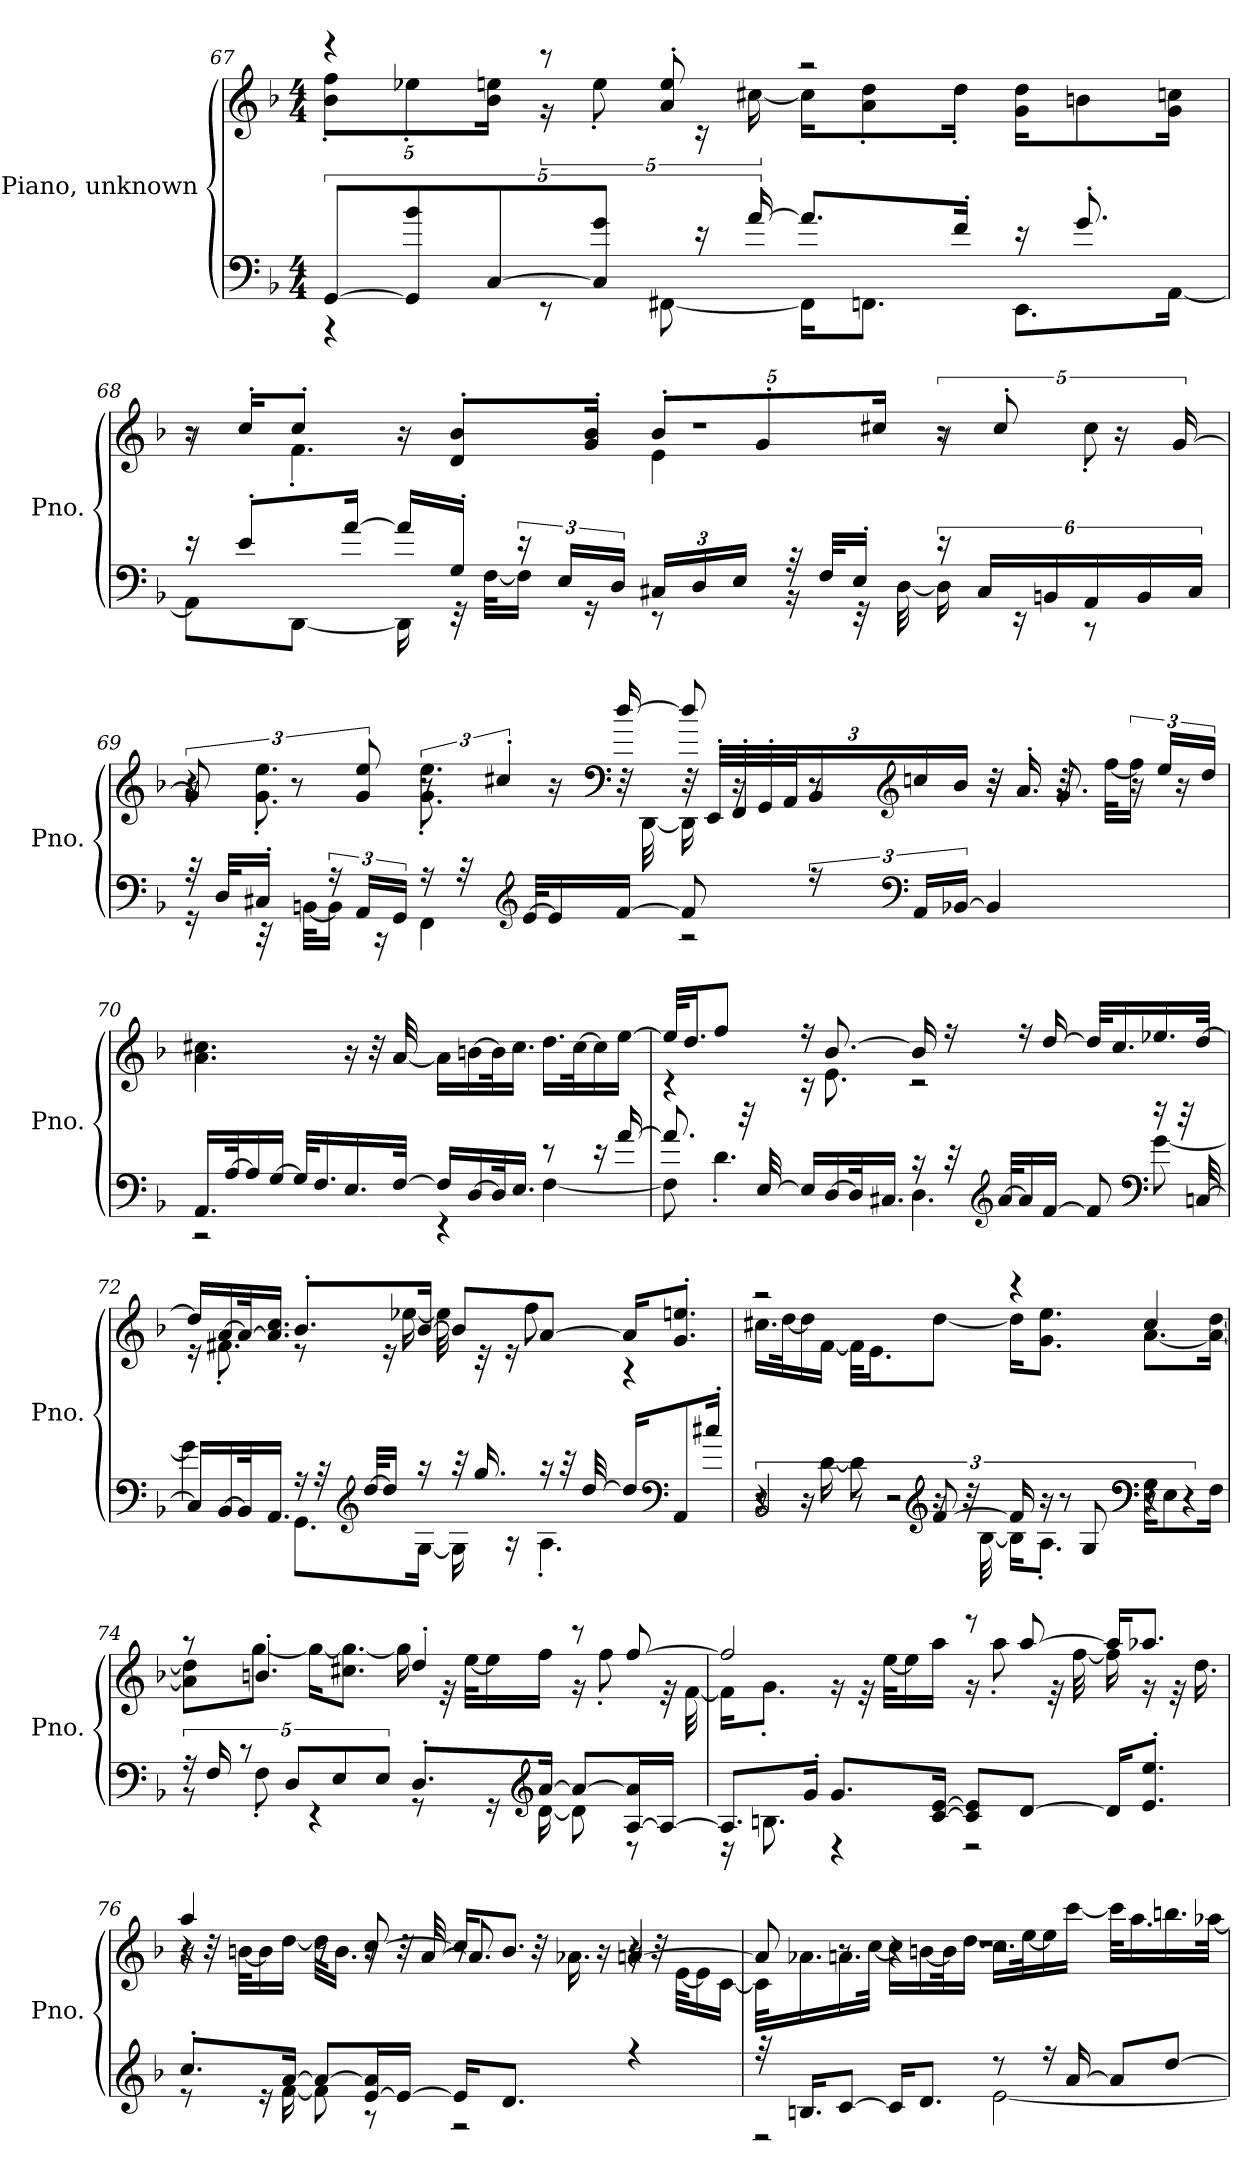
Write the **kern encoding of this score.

**kern	**kern
*part1	*part1
*staff2	*staff1
*I"Piano, unknown	*
*I'Pno.	*
*clefF4	*clefG2
*k[b-]	*k[b-]
*M4/4	*M4/4
=67	=67
*^	*^
[10GG/L	4r	4r	10b-\' 10ff\'L
10GG/] 10b-/	.	.	10ee-X'\
[10C/	.	.	20b-\ 20een\Jk
.	8r	8r	20r
10C/] 10g/J	.	.	10ee'\
.	[8FF#X\	8a/' 8ee/'	.
20r	.	.	20r
[20a/	.	.	[20cc#X\
8.a/L]	16FF#\KL]	2r	16cc#\KL]
.	8.FFn\J	.	8a\' 8dd\'
16f'/Jk	.	.	16dd'\Jk
16r	8.EE\L	.	16g\ 16dd\KL
8.g'/	.	.	8bn\
.	[16AA\Jk	.	16g\ 16ccn\Jk
!!LO:LB:g=z
=68	=68	=68	=68
*	*	*	*^
16r	8AA\L]	1r	8r	16r
8e'/L	.	.	.	16cc'/KL
.	[8DD\J	.	4.f'\	8cc'/J
[16a/Jk	.	.	.	.
16a/LL]	16DD\]	.	.	16r
16G'/JJ	32r	.	.	8d/' 8b-/'L
.	[32F\KLL	.	.	.
24r	16F\JJ]	.	.	.
24E/LL	.	.	.	.
.	16r	.	.	16g/' 16b-/'Jk
24D/JJ	.	.	.	.
*Xbrackettup	*	*	*	*
24C#X/LL	8r	.	4e\	10b-'/L
24D/	.	.	.	.
24E/JJ	.	.	.	.
.	.	.	.	10g'/
32r	16r	.	.	.
32F/KLL	.	.	.	.
16E'/JJ	32r	.	.	.
.	.	.	.	20cc#X/Jk
.	[32D\	.	.	.
*brackettup	*	*	*	*
24r	16D\]	.	8r	20r
24C#/LL	.	.	.	.
.	.	.	.	10cc#'/
.	16r	.	.	.
24BBn/	.	.	.	.
*Xbrackettup	*	*	*	*
24AA/	8r	.	8cc#'\	.
.	.	.	.	20r
24BB/	.	.	.	.
.	.	.	.	[20g/
24C#/JJ	.	.	.	.
!!LO:LB:g=z	!!	!!
=69	=69	=69	=69	=69
32r	16r	4r	16r	12g/]
32D/KLL	.	.	.	.
16C#X'/JJ	32r	.	8.g\' 8.ee\'	.
.	.	.	.	12r
.	[32BBn\KLL	.	.	.
*brackettup	*	*	*	*
24r	16BB\JJ]	.	.	.
24AA/LL	.	.	.	12g/ 12ee/
.	16r	.	.	.
24GG/JJ	.	.	.	.
16r	4FF\	8r	8.g\' 8.ee\'	12r
32r	.	.	.	.
.	.	.	.	6cc#X'/
*clefG2	*	*	*	*
[32e/KLL	.	.	.	.
16e/]	.	16r	.	.
*	*	*clefF4	*	*
[16f/JJ	.	[16dd/	32r	.
.	.	.	[32DD\	.
8f/]	2r	8dd/]	16DD\]	32r
.	.	.	.	32EE'/LLL
*	*	*	*	*Xbrackettup
.	.	.	16r	48FF'/
.	.	.	.	48GG'/
.	.	.	.	48AA/J
24r	.	8r	8r	24BB-/
*clefF4	*	*clefG2	*	*
24AA/LL	.	.	.	24ccn/
[24BB-X/JJ	.	.	.	24b-/JJ
4BB-/]	.	16r	16r	32r
.	.	.	.	16.a'/
.	.	8.g/	32r	.
.	.	.	[32ff\KLL	.
*	*	*	*	*brackettup
.	.	.	16ff\JJ]	24r
.	.	.	.	24ee/LL
.	.	.	16r	.
.	.	.	.	24dd/JJ
*	*	*v	*v	*v
!!LO:PB:g=z
=70	=70	=70
16.AA/LL	2r	4.a\ 4.cc#X\
[32A/K	.	.
16A/]	.	.
[16G/JJ	.	.
32G/KLL]	.	.
16.F/	.	.
16.E/	.	16r
.	.	32r
[32F/JJk	.	[32a/
16F/LL]	4r	16a\LL]
[16D/	.	[16bn\
32D/K]	.	32b\K]
16.E/JJ	.	16.cc#\JJ
8r	[4F\	16.dd\LL
.	.	[32cc#\K
16r	.	16cc#\]
[16a/	.	[16ee\JJ
!!LO:LB:g=z
=71	=71	=71
*	*	*^
8.a/]	8F\]	32ee/KLL]	4r
.	.	16.dd/J	.
.	4.d'\	8ff/J	.
32r	.	.	.
[32E/	.	.	.
16E/LL]	.	16r	16r
[16D/	.	[8.b-/	8.e\
32D/K]	.	.	.
16.C#X/JJ	.	.	.
16r	4.D\	16b-/]	2r
32r	.	16r	.
*clefG2	*	*	*
[32a/KLL	.	.	.
16a/]	.	16r	.
[16f/JJ	.	[16dd/	.
8f/]	.	32dd/KLL]	.
.	.	16.cc/	.
*clefF4	*	*	*
16r	[8g\	16.ee-X/	.
32r	.	.	.
[32Cn/	.	[32dd/JJk	.
!!LO:LB:g=z	!!
=72	=72	=72	=72
16C/LL]	4g\]	16dd/LL]	16r
[16BB-/	.	[16a/	8.f#X'\
32BB-/K]	.	32a/K_	.
16.AA/JJ	.	16.a/] 16.cc/JJ	.
16r	8.GG\L	8.b-'/L	8r
32r	.	.	.
*clefG2	*	*	*
[32dd/KLL	.	.	.
16dd/JJ]	.	.	16r
16r	[16G\Jk	[16b-/Jk	[16ee-X\
32r	16G\]	8b-/L]	32ee-\]
16.gg/	.	.	32r
.	16r	.	16r
16r	4.A'\	[8a/J	8ff\
32r	.	.	.
[32dd/	.	.	.
16dd/KL]	.	16a/KL]	4r
*clefF4	*	*	*
8AA/	.	8.g/' 8.een/'J	.
16cc#X'/Jk	.	.	.
!!LO:LB:g=z	!!
=73	=73	=73	=73
*	*^	*	*
4r	8r	3BB-/	2r	16.cc#X\LL
.	.	.	.	[32dd\K
.	16r	.	.	16dd\]
.	[16d\	.	.	[16f\JJ
8r	8d\]	.	.	32f\KLL]
.	.	.	.	16.e\J
.	.	3r	.	.
*clefG2	*	*	*	*
[8f/	16r	.	.	[8dd\J
.	32r	.	.	.
.	[32B-\	.	.	.
16f/]	16B-\KL]	.	4r	16dd\KL]
16r	8.A'\J	.	.	8.g\ 8.ee\J
8r	.	.	.	.
.	.	12G/	.	.
*clefF4	*	*	*	*
4r	16G\KL	12r	4cc#/	[8.a\L
.	8E\	.	.	.
.	.	6r	.	.
.	16F\Jk	.	.	16a\_ [16dd\Jk
*	*v	*v	*	*
!!LO:LB:g=z	!!
=74	=74	=74	=74
20r	8r	8r	8a\] 8dd\]L
20F/	.	.	.
10r	.	.	.
.	8F'\	4.bn'/	[8gg\J
10D/L	.	.	.
.	4r	.	16gg\KL_
10E/	.	.	.
.	.	.	8.cc#X\ 8.gg\_J
10E/J	.	.	.
8.D'/L	8r	4dd'/	16gg\]
.	.	.	32r
.	.	.	[32ee\KLL
.	16r	.	16ee\]
*clefG2	*	*	*
[16a/Jk	[16d\	.	16ff\JJ
8a/L_	8d\]	8r	16r
.	.	.	8ff'\
[16A/ 16a/]L	8r	[8ff/	.
16A/JJ_	.	.	32r
.	.	.	[32f\
!!LO:LB:g=z	!!
=75	=75	=75	=75
8.A/L]	16r	2ff/]	16f\KL]
.	8.Bn\	.	8.g'\J
16g'/Jk	.	.	.
8.g/L	4r	.	16r
.	.	.	32r
.	.	.	[32ee\KLL
.	.	.	16ee\]
[16c/ [16e/Jk	.	.	16aa\JJ
8c/] 8e/]L	2r	8r	16r
.	.	.	8aa'\
[8d/J	.	[8aa/	.
.	.	.	32r
.	.	.	[32ff\
16d/KL]	.	16aa/KL]	16ff\]
8.e/' 8.ee/'J	.	8.aa-X/J	16r
.	.	.	32r
.	.	.	16.dd\
!!LO:PB:g=z
=76	=76	=76	=76
*	*	*	*^
8.cc'/L	8r	4aa/	16r	4r
.	.	.	32r	.
.	.	.	[32bn\KLL	.
.	16r	.	16b\]	.
[16a/Jk	[16f\	.	[16dd\JJ	.
8a/L_	8f\]	8r	32dd\KLL]	8r
.	.	.	16.b\JJ	.
[16e/ 16a/]L	8r	[8cc/	8r	16r
16e/JJ_	.	.	.	32r
.	.	.	.	[32a/
16e/KL]	2r	16cc/KL]	8r	8.a/]
8.d/J	.	8.b/J	.	.
.	.	.	32r	.
.	.	.	16.a-X\	.
.	.	.	.	16r
4r	.	4r	16r	[4an/
.	.	.	32r	.
.	.	.	[32e\KLL	.
.	.	.	16e\]	.
.	.	.	[16c\JJ	.
!!LO:LB:g=z	!!	!!
=77	=77	=77	=77	=77
32r	2r	1r	32c\KLL]	8a/]
16.Bn/KL	.	.	16.a-X\	.
[8c/J	.	.	16.an\	8r
.	.	.	[32cc\JJk	.
16c/KL]	.	.	16cc\LL]	4r
8.d/J	.	.	[16bn\	.
.	.	.	32b\K]	.
.	.	.	16.dd\JJ	.
8r	[2e\	.	16.cc\LL	2r
.	.	.	[32ee\K	.
16r	.	.	16ee\]	.
[16a/	.	.	[16ccc\JJ	.
8a/L]	.	.	32ccc\KLL]	.
.	.	.	16.aa\	.
[8dd/J	.	.	16.bbn\	.
.	.	.	[32aa-X\JJk	.
*v	*v	*	*	*
*	*v	*v	*v
=	=
*-	*-
